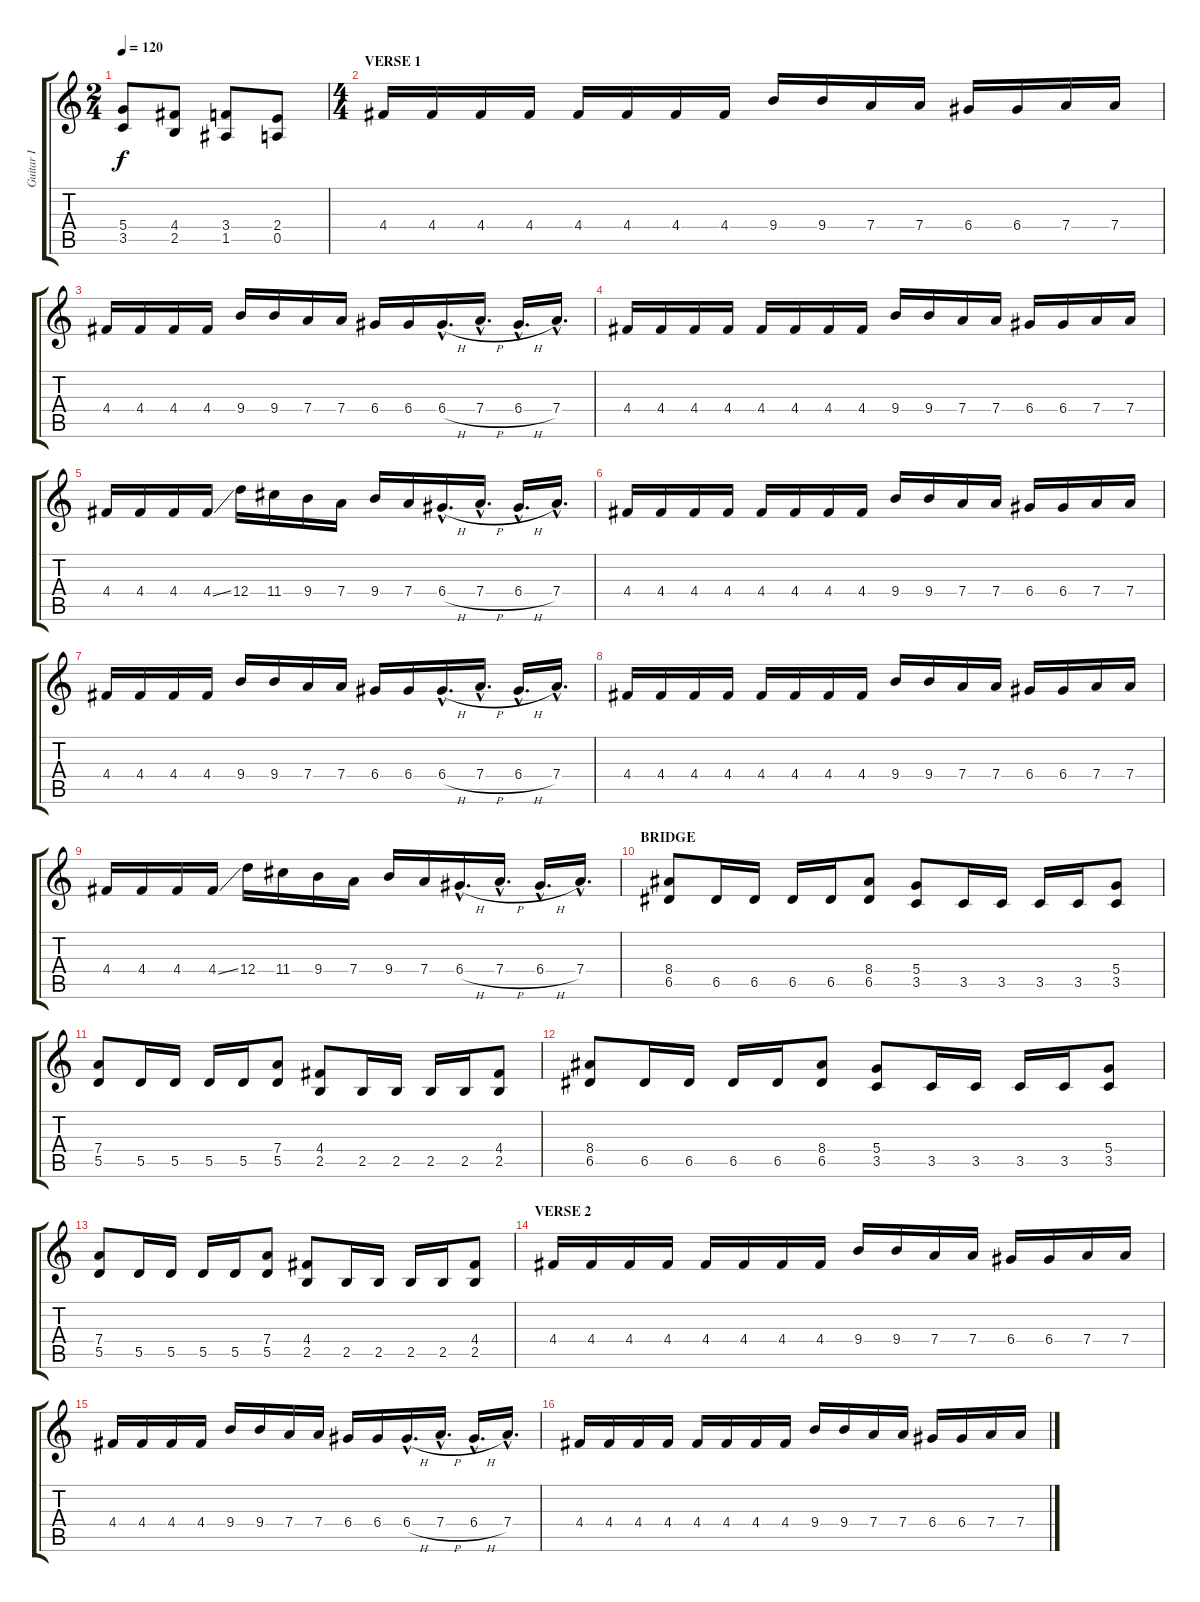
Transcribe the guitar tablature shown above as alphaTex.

\track ("Guitar I" "Guitar I") {instrument distortionguitar}
\staff {score tabs}
\tuning (E4 B3 G3 D3 A2 E2) {hide}
\ts (2 4)
\tempo 120
\clef g2
\ks c
(5.4 3.5).8{dy f} (4.4 2.5).8 (3.4 1.5).8 (2.4 0.5).8 |
\ts (4 4)
\section ("" "VERSE 1")
4.4.16 4.4.16 4.4.16 4.4.16 4.4.16 4.4.16 4.4.16 4.4.16 9.4.16 9.4.16 7.4.16 7.4.16 6.4.16 6.4.16 7.4.16 7.4.16 |
4.4.16 4.4.16 4.4.16 4.4.16 9.4.16 9.4.16 7.4.16 7.4.16 6.4.16 6.4.16 6.4{h hac}.16{d} 7.4{h hac}.16{d} 6.4{h hac}.16{d} 7.4{hac}.16{d} |
4.4.16 4.4.16 4.4.16 4.4.16 4.4.16 4.4.16 4.4.16 4.4.16 9.4.16 9.4.16 7.4.16 7.4.16 6.4.16 6.4.16 7.4.16 7.4.16 |
4.4.16 4.4.16 4.4.16 4.4{ss}.16 12.4.16 11.4.16 9.4.16 7.4.16 9.4.16 7.4.16 6.4{h hac}.16{d} 7.4{h hac}.16{d} 6.4{h hac}.16{d} 7.4{hac}.16{d} |
4.4.16 4.4.16 4.4.16 4.4.16 4.4.16 4.4.16 4.4.16 4.4.16 9.4.16 9.4.16 7.4.16 7.4.16 6.4.16 6.4.16 7.4.16 7.4.16 |
4.4.16 4.4.16 4.4.16 4.4.16 9.4.16 9.4.16 7.4.16 7.4.16 6.4.16 6.4.16 6.4{h hac}.16{d} 7.4{h hac}.16{d} 6.4{h hac}.16{d} 7.4{hac}.16{d} |
4.4.16 4.4.16 4.4.16 4.4.16 4.4.16 4.4.16 4.4.16 4.4.16 9.4.16 9.4.16 7.4.16 7.4.16 6.4.16 6.4.16 7.4.16 7.4.16 |
4.4.16 4.4.16 4.4.16 4.4{ss}.16 12.4.16 11.4.16 9.4.16 7.4.16 9.4.16 7.4.16 6.4{h hac}.16{d} 7.4{h hac}.16{d} 6.4{h hac}.16{d} 7.4{hac}.16{d} |
\section ("" "BRIDGE")
(8.4 6.5).8 6.5.16 6.5.16 6.5.16 6.5.16 (8.4 6.5).8 (5.4 3.5).8 3.5.16 3.5.16 3.5.16 3.5.16 (5.4 3.5).8 |
(7.4 5.5).8 5.5.16 5.5.16 5.5.16 5.5.16 (7.4 5.5).8 (4.4 2.5).8 2.5.16 2.5.16 2.5.16 2.5.16 (4.4 2.5).8 |
(8.4 6.5).8 6.5.16 6.5.16 6.5.16 6.5.16 (8.4 6.5).8 (5.4 3.5).8 3.5.16 3.5.16 3.5.16 3.5.16 (5.4 3.5).8 |
(7.4 5.5).8 5.5.16 5.5.16 5.5.16 5.5.16 (7.4 5.5).8 (4.4 2.5).8 2.5.16 2.5.16 2.5.16 2.5.16 (4.4 2.5).8 |
\section ("" "VERSE 2")
4.4.16 4.4.16 4.4.16 4.4.16 4.4.16 4.4.16 4.4.16 4.4.16 9.4.16 9.4.16 7.4.16 7.4.16 6.4.16 6.4.16 7.4.16 7.4.16 |
4.4.16 4.4.16 4.4.16 4.4.16 9.4.16 9.4.16 7.4.16 7.4.16 6.4.16 6.4.16 6.4{h hac}.16{d} 7.4{h hac}.16{d} 6.4{h hac}.16{d} 7.4{hac}.16{d} |
4.4.16 4.4.16 4.4.16 4.4.16 4.4.16 4.4.16 4.4.16 4.4.16 9.4.16 9.4.16 7.4.16 7.4.16 6.4.16 6.4.16 7.4.16 7.4.16
